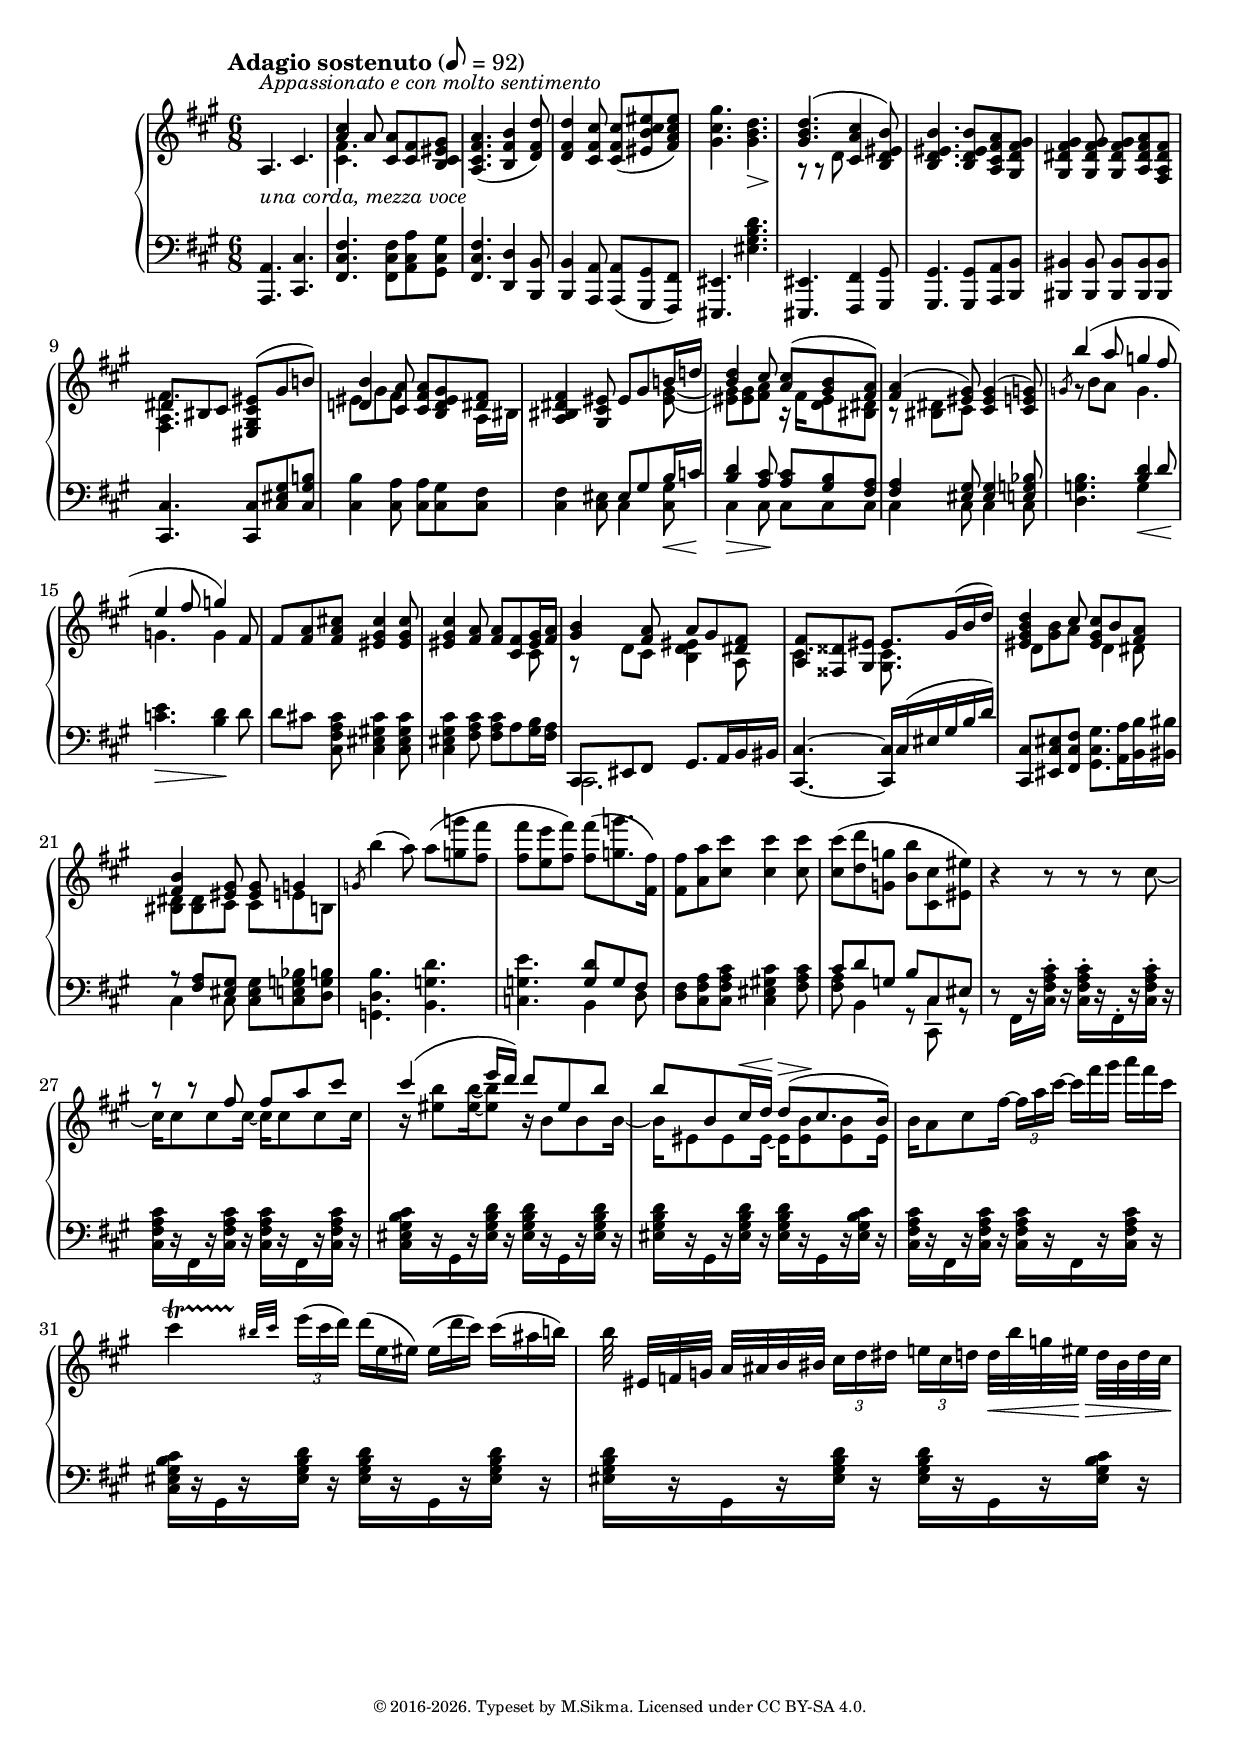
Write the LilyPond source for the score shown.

%===========================================================================
%    Piano Sonata Op.106 (L.Beethoven) - III
%===========================================================================
%
%    (C) 2016-2017, Michiel Sikma <michiel@sikma.org>
%    Licensed under CC BY-SA 4.0.
%
%---------------------------------------------------------------------------

\version "2.19.42"
\include "sonata-op106-includes.ily"

%---------------------------------------------------------------------------
%    III. Adagio sostenuto
%---------------------------------------------------------------------------

three-section-one = {
  \key fis \minor
  \time 6/8
  \tempo "Adagio sostenuto" 8 = 92
}

\bookpart {
  \paper {
    markup-system-spacing = \std-padding-page-n
    bookTitleMarkup = \std-title-markup-page-n-no-titles
  }
  \header {
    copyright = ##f
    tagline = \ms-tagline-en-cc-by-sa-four
  }
  \score {
    \new PianoStaff \with {
      \std-staff-spacing
    } <<
      \set PianoStaff.connectArpeggios = ##t
      %---------------------------------------------------------------------
      %    Right hand
      %---------------------------------------------------------------------
      \new Staff = "right" \with {
        \std-magnification
        \stdDynSize
        midiInstrument = "acoustic grand"
      } {
        \clef treble \relative c'' {
          \three-section-one
          a,4.^\markup { \italic "Appassionato e con molto sentimento" }_\markup { \whiteout { \italic "una corda, mezza voce" } }
          cis4. |
          <<
            \relative c'' {
              <a cis>4 a8 s4.
            }
            \\
            \relative c' {
              <cis fis>4. \stemUp
              <cis a'>8 <cis fis>8 <b cis eis gis>8
            }
          >> |
          <a cis fis a>4._( <b fis' b>4 <d fis d'>8) |
          4 <cis fis cis'>8 8_( <eis b' cis eis> <fis a cis eis>) |
          <gis cis gis'>4.
        }
        \relative c'' {
          <<
            {
              \stemDown <gis b d>4.\> \stemUp <gis d' b>4.\!^( <cis, a' cis>4 <b d eis b'>8) |
              4.
            }
            \\
            \relative c' {
              s4. | a8\rest a8\rest d8
            }
          >>
          <b d eis b'>8 <a cis fis a>8 <gis d' fis gis>8 |
          <gis dis' fis gis>4 8 8 <a dis fis a>8 <fis a dis fis>8 |
          <<
            \relative c' {
              % TODO shift these notes to the right
              dis8 bis cis
            }
            \\
            \relative c {
              <fis a fis'>4.
            }
          >>
          <eis gis cis eis>8^( gis' b!) |
          <<
            \relative c' {
              <d! b'>4 <cis a'>8
            }
            \\
            \relative c' {
              eis8-[ gis fis]
            }
          >>
          <<
            \relative c' {
              <cis fis a>8 <b d eis gis> <dis fis> |
              <a bis dis fis>4 <gis cis eis>8
              eis'8-[ gis b!16 d!] |
              <b d>4 cis8 <a cis>8^( <gis b>8 <fis a>8) |
              <fis a>4^( <eis gis>8) <cis eis gis>4^( <cis e g>8) |
              \slashedGrace g'8
              \once \override Slur.positions = #'(4.8 . 3.7)
              \once \override Slur.eccentricity = #0.75
              \once \override Slur.height-limit = #4.5
              b'4^( a8 g4 fis8 |
              e4 fis8 g4) fis,8 |
              fis8-[ <fis a> <fis a cis!>] <eis gis cis>4 8 |
              <<
                \relative c' {
                  <eis gis cis>4 <fis a>8 8-[ <cis fis>8 <eis gis>16 <fis a>16] |
                  <gis b>4 <fis a>8 a8-[ gis <dis fis>] |
                  <a fis'>8-[ <fisis disis'>8 <gis eis'>8] eis'8.-[ gis16^( b d]) |
                  <eis, gis b d>4 cis'8 <eis, gis cis>8 b' <fis a>8 |
                  <fis b>4 <eis gis>8 8 g4 |
                  \stemNeutral
                  \slashedGrace g8 b'4^( a8)
                  \once \override Slur.positions = #'(4.5 . 3.5)
                  \once \override Slur.height-limit = #4.5
                  \once \override Slur.eccentricity = #-0.55
                  a8^( <g g'>8 <fis fis'> | 8 <e e'> <fis fis'>)
                  % Todo fix slur
                  \once \override Slur.height-limit = #13.5
                  \once \override Slur.eccentricity = #0.25
                  \once \override Slur.positions = #'(5.5 . 3.5)
                  <fis fis'>^( <g g'>8. <fis, fis'>16) |
                  <fis fis'>8 <a a'>8 <cis cis'>8 4 8 |
                  \once \override Slur.height-limit = #4.5
                  <cis cis'>8^( <d d'> <g, g'> <b b'> <cis, cis'> <eis eis'>)
                }
                \\
                \relative c' {
                  s4 s8 s8 s8 cis8 |
                  a8\rest d8-[ cis] <b d eis>4 a8 |
                  cis4. <gis cis>8. s8. |
                  d'8-[ <gis b>8 a8] d,4 dis8 |
                  <bis dis>8 8 cis cis e b
                }
              >> |
            }
            \\
            \relative c' {
              s8 s8 a16-[ bis] |
              s4 s8 s4 <eis_~ gis_~>8 |
              <eis! gis>8 <eis gis> <fis a>
              b,16\rest fis'16 <d eis>8 <bis dis>8 |
              b8\rest <bis dis>8-[ cis] s4. |
              g'8\rest b8 a g4. |
              g4. g4 s8 |
            }
          >> |
          r4 r8 r8 r8
          <<
            \relative c''' {
              s8 | b8\rest b8\rest fis8 fis a cis |
              \once \override Slur.height-limit = #4
              \once \override Slur.positions = #'(5.8 . 3.7)
              cis4^( e16-[ d]) d8 eis, b' |
              % todo: make these cresc/decresc a bit nicer
              b8 b, cis16^\< d\! d8^( cis8. b16)
            }
            \\
            \relative c'' {
              cis8_~ | cis16 8 8 16_~ 16 8 8 16 |
              b16\rest <eis b'>8 <eis_~ b'_~>16 8 b16\rest b8 8 b16_~ |
              b16 eis,8 8 eis16_~ 16^\> <eis b'>8\! 8 eis16
            }
          >> |
          b16 a8 cis fis16^~
          \tuplet 3/2 { fis16-[ a cis16^~] }
          \implicitTuplets
          \tuplet 3/2 { cis16-[ fis gis] }
          \tuplet 3/2 { a-[ fis cis] } |
          \afterGrace cis4\startTrillSpan { bis32\stopTrillSpan cis }
          \explicitTuplets
          \tuplet 3/2 { e16-[^( cis d)] }
          \implicitTuplets
          \tuplet 3/2 { d16-[^( e, eis)] }
          \tuplet 3/2 { eis16-[^( d' cis)] }
          \tuplet 3/2 { cis16-[^( ais b]) } |
          b32
          eis,,32-[ f g] a-[ ais b bis]
          \explicitTuplets
          \tuplet 3/2 { cis16-[ d dis] }
          \tuplet 3/2 { e!16-[ cis d] }
          d32-[\< b' g eis]\!\> d-[ bis d cis]\! |
        }
      }
      %---------------------------------------------------------------------
      %    Left hand
      %---------------------------------------------------------------------
      \new Staff = "left" \with {
        \std-magnification
        \stdDynSize
        midiInstrument = "acoustic grand"
      } {
        \clef bass \relative c, {
          \three-section-one
          <a a'>4. <cis cis'>4. |
          <fis cis' fis>4. \stemDown <fis cis' fis>8 <a cis a'>8 <gis cis gis'>8 |
          \stemUp <fis cis' fis>4.
          \stemNeutral
          <d d'>4 <b b'>8 | 4 <a a'>8 8_( <gis gis'> <fis fis'>) |
          <eis eis'>4. <eis''! gis b d>4. |
          <eis,, eis'>4. <fis fis'>4 <gis gis'>8 |
          <gis gis'>4. <gis gis'>8 <a a'>8 <b b'>8 |
          <bis bis'>4 8 8 8 8 |
          <cis cis'>4. <cis cis'>8 <cis' eis gis>8 <cis gis' b!>8 |
          <cis b'>4 <cis a'>8 8 <cis gis'> <cis fis> |
          4 <cis eis>8
          <<
            \relative c {
              eis8 gis b16 c16 |
              <b d>4 <a cis>8 8 <gis b>8 <fis a>8 |
              4 <eis gis>8 4 <e g bes>8
            }
            \\
            \relative c {
              cis4 <cis gis'>8\< |
              cis4\> 8\! 8 8 8 |
              4 8 4 8
            }
          >> |
          <d g b>4.
          <<
            \relative c' {
              <b d>4 d8
            }
            \\
            \relative c' {
              g4\< s8 |
              <c e>4.\> <b d>4\! d8
            }
          >> |
          d'8-[ cis!8] <cis, fis a cis>8 <cis eis gis! cis>4 8 |
          <cis eis gis cis>4 <fis a cis>8 8-[ a <gis b>16 <fis a>16] |
          <<
            \relative c, {
              cis8 eis fis gis8.-[ a16 b bis] |
              s2. |
              s2. |
              a'8\rest <a fis>8-[ <eis gis>] s4. |
              s2. |
              s4. <g d'>8 g fis |
              s2. |
              cis'8 d g, b cis, eis
            }
            \\
            \relative c, {
              cis2. |
              \stemNeutral
              <cis_~ cis'^~>4. 16-[ cis'^( eis gis b d)] |
              <cis,, cis'>8 <eis cis' eis>8 <fis cis' fis>8
              <gis cis gis'>8.-[ <a a'>16 <b b'>16 <bis bis'>16] |
              \stemDown cis4 cis8 <cis eis gis>8 <cis e g bes>8 <d g b>8 |
              <g, d' b'>4. <b g' d'>4. |
              <c g' e'>4.
              b4 d8 |
              <d fis>8 <cis fis a>8 <cis fis a cis>8 <cis eis gis! cis>4 <fis a cis>8 |
              <fis a>8 b,4 g8\rest s8 g8\rest
            }
            \\
            \relative c {
              s2. |
              s2. |
              s2. |
              s2. |
              s2. |
              s2. |
              s2. |
              s4 s8 s8 \voiceOne \stemDown
              \once \override Voice.Stem.length = #3.8
              cis4
            }
            \\
            \relative c, {
              s2. |
              s2. |
              s2. |
              s2. |
              s2. |
              s2. |
              s2. |
              s4 s8 s8 \voiceOne \stemDown cis8
            }
          >> |
          r8
          % Exactly as original edition.
          fis,16-[ r16 <cis' fis a cis>16-.] r16
          <cis fis a cis>16-.-[ r16 fis,16-. r16 <cis' fis a cis>16-.] r16 |
          <cis fis a cis>16-[ r16 fis,16 r16 <cis' fis a cis>16] r16
          <cis fis a cis>16-[ r16 fis,16 r16 <cis' fis a cis>16] r16 |
          <cis eis gis b cis>16-[ r16 gis16 r16 <eis' gis b d>16] r16
          <eis gis b d>16-[ r16 gis,16 r16 <eis' gis b d>16] r16 |
          <eis gis b d>16-[ r16 gis,16 r16 <eis' gis b d>16] r16
          <eis gis b d>16-[ r16 gis,16 r16 <eis' gis b cis>16] r16 |
          <cis fis a cis>16-[ r16 fis,16 r16 <cis' fis a cis>16] r16
          <cis fis a cis>16-[ r16 fis,16 r16 <cis' fis a cis>16] r16 |
          <cis eis gis b cis>16-[ r16 gis16 r16 <eis' gis b d>16] r16
          <eis gis b d>16-[ r16 gis,16 r16 <eis' gis b d>16] r16 |
          <eis gis b d>16-[ r16 gis,16 r16 <eis' gis b d>16] r16
          <eis gis b d>16-[ r16 gis,16 r16 <eis' gis b cis>16] r16
        }
      }
    >>
    \layout {
      \context {
        \Score
        % Set the score to a default note value of one crotchet.
        \override SpacingSpanner.common-shortest-duration = #(ly:make-moment 1/8)
        \consists #Span_stem_engraver
      }
    }
    \midi {
      \tempo 4 = 60
    }
  }
}
